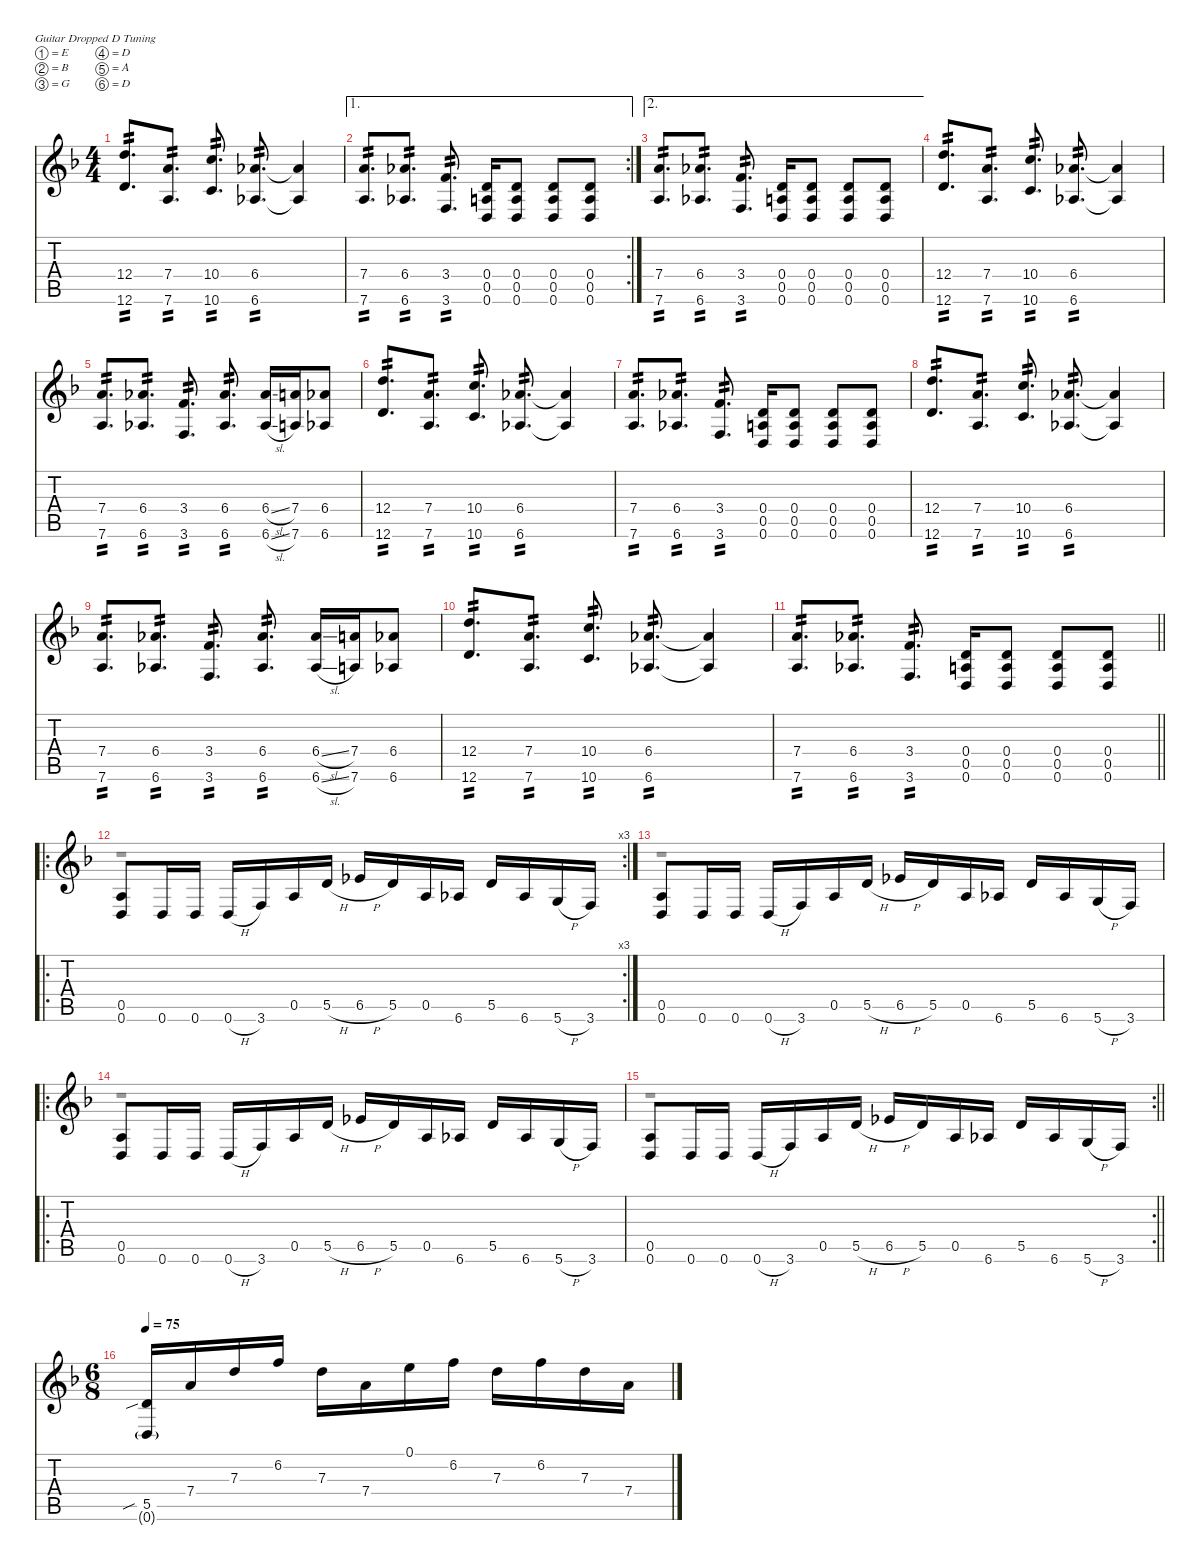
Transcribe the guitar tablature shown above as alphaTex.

\defaultSystemsLayout 4
\hideDynamics
\bracketExtendMode nobrackets
\singleTrackTrackNamePolicy hidden
\multiTrackTrackNamePolicy hidden
\otherSystemsTrackNameOrientation horizontal
\track ("Guitar 1" "Guitar 1") {defaultSystemsLayout 4 mute instrument distortionguitar}
\staff {score tabs}
\tuning (E4 B3 G3 D3 A2 D2)
\voice
\ts (4 4)
\tempo (85 hide)
\clef g2
\ks dminor
(12.4{acc forcenatural} 12.6{acc forcenatural}).8{d tp 2 dy mf beam Up} (7.4{acc forcenatural} 7.6{acc forcenatural}).8{d tp 2 beam Up} (10.4{acc forcenatural} 10.6{acc forcenatural}).8{d tp 2 beam Up} (6.4{acc b} 6.6{acc b}).8{d tp 2 beam Up} (6.4{t acc b} 6.6{t acc b}).4{beam Up} |
\ae 1
\rc 2
\tempo (84 hide)
(7.4{acc forcenatural} 7.6{acc forcenatural}).8{d tp 2 beam Up} (6.4{acc b} 6.6{acc b}).8{d tp 2 beam Up} (3.4{acc forcenatural} 3.6{acc forcenatural}).8{d tp 2 beam Up} (0.4{acc forcenatural} 0.5{acc forcenatural} 0.6{acc forcenatural}).16{beam Up} (0.4{acc forcenatural} 0.5{acc forcenatural} 0.6{acc forcenatural}).8{beam Up} (0.4{acc forcenatural} 0.5{acc forcenatural} 0.6{acc forcenatural}).8{beam Up} (0.4{acc forcenatural} 0.5{acc forcenatural} 0.6{acc forcenatural}).8{beam Up} |
\ae 2
\tempo (85 hide)
(7.4{acc forcenatural} 7.6{acc forcenatural}).8{d tp 2 beam Up} (6.4{acc b} 6.6{acc b}).8{d tp 2 beam Up} (3.4{acc forcenatural} 3.6{acc forcenatural}).8{d tp 2 beam Up} (0.4{acc forcenatural} 0.5{acc forcenatural} 0.6{acc forcenatural}).16{beam Up} (0.4{acc forcenatural} 0.5{acc forcenatural} 0.6{acc forcenatural}).8{beam Up} (0.4{acc forcenatural} 0.5{acc forcenatural} 0.6{acc forcenatural}).8{beam Up} (0.4{acc forcenatural} 0.5{acc forcenatural} 0.6{acc forcenatural}).8{beam Up} |
\tempo (84 0.00625 hide)
(12.4{acc forcenatural} 12.6{acc forcenatural}).8{d tp 2 beam Up} (7.4{acc forcenatural} 7.6{acc forcenatural}).8{d tp 2 beam Up} (10.4{acc forcenatural} 10.6{acc forcenatural}).8{d tp 2 beam Up} (6.4{acc b} 6.6{acc b}).8{d tp 2 beam Up} (6.4{t acc b} 6.6{t acc b}).4{beam Up} |
\tempo (85 0.00625 hide)
(7.4{acc forcenatural} 7.6{acc forcenatural}).8{d tp 2 beam Up} (6.4{acc b} 6.6{acc b}).8{d tp 2 beam Up} (3.4{acc forcenatural} 3.6{acc forcenatural}).8{d tp 2 beam Up} (6.4{acc b} 6.6{acc b}).8{d tp 2 beam Up} (6.4{sl acc b} 6.6{sl acc b}).16{beam Up} (7.4{acc forcenatural} 7.6{acc forcenatural}).16{beam Up} (6.4{acc b} 6.6{acc b}).8{beam Up} |
\tempo (84 0.00625 hide)
(12.4{acc forcenatural} 12.6{acc forcenatural}).8{d tp 2 beam Up} (7.4{acc forcenatural} 7.6{acc forcenatural}).8{d tp 2 beam Up} (10.4{acc forcenatural} 10.6{acc forcenatural}).8{d tp 2 beam Up} (6.4{acc b} 6.6{acc b}).8{d tp 2 beam Up} (6.4{t acc b} 6.6{t acc b}).4{beam Up} |
\tempo (85 hide)
(7.4{acc forcenatural} 7.6{acc forcenatural}).8{d tp 2 beam Up} (6.4{acc b} 6.6{acc b}).8{d tp 2 beam Up} (3.4{acc forcenatural} 3.6{acc forcenatural}).8{d tp 2 beam Up} (0.4{acc forcenatural} 0.5{acc forcenatural} 0.6{acc forcenatural}).16{beam Up} (0.4{acc forcenatural} 0.5{acc forcenatural} 0.6{acc forcenatural}).8{beam Up} (0.4{acc forcenatural} 0.5{acc forcenatural} 0.6{acc forcenatural}).8{beam Up} (0.4{acc forcenatural} 0.5{acc forcenatural} 0.6{acc forcenatural}).8{beam Up} |
\tempo (84 0.00625 hide)
(12.4{acc forcenatural} 12.6{acc forcenatural}).8{d tp 2 dy f beam Up} (7.4{acc forcenatural} 7.6{acc forcenatural}).8{d tp 2 beam Up} (10.4{acc forcenatural} 10.6{acc forcenatural}).8{d tp 2 beam Up} (6.4{acc b} 6.6{acc b}).8{d tp 2 beam Up} (6.4{t acc b} 6.6{t acc b}).4{beam Up} |
\tempo (85 0.00625 hide)
(7.4{acc forcenatural} 7.6{acc forcenatural}).8{d tp 2 beam Up} (6.4{acc b} 6.6{acc b}).8{d tp 2 beam Up} (3.4{acc forcenatural} 3.6{acc forcenatural}).8{d tp 2 beam Up} (6.4{acc b} 6.6{acc b}).8{d tp 2 beam Up} (6.4{sl acc b} 6.6{sl acc b}).16{beam Up} (7.4{acc forcenatural} 7.6{acc forcenatural}).16{beam Up} (6.4{acc b} 6.6{acc b}).8{beam Up} |
\tempo (84 hide)
(12.4{acc forcenatural} 12.6{acc forcenatural}).8{d tp 2 beam Up} (7.4{acc forcenatural} 7.6{acc forcenatural}).8{d tp 2 beam Up} (10.4{acc forcenatural} 10.6{acc forcenatural}).8{d tp 2 beam Up} (6.4{acc b} 6.6{acc b}).8{d tp 2 beam Up} (6.4{t acc b} 6.6{t acc b}).4{beam Up} |
\tempo (85 0.00625 hide)
\barLineRight lightlight
(7.4{acc forcenatural} 7.6{acc forcenatural}).8{d tp 2 beam Up} (6.4{acc b} 6.6{acc b}).8{d tp 2 beam Up} (3.4{acc forcenatural} 3.6{acc forcenatural}).8{d tp 2 beam Up} (0.4{acc forcenatural} 0.5{acc forcenatural} 0.6{acc forcenatural}).16{beam Up} (0.4{acc forcenatural} 0.5{acc forcenatural} 0.6{acc forcenatural}).8{beam Up} (0.4{acc forcenatural} 0.5{acc forcenatural} 0.6{acc forcenatural}).8{beam Up} (0.4{acc forcenatural} 0.5{acc forcenatural} 0.6{acc forcenatural}).8{beam Up} |
\ro
\rc 3
\tempo (84 hide)
(0.5{acc forcenatural} 0.6{acc forcenatural}).8{beam Up} 0.6{acc forcenatural}.16{beam Up} 0.6{acc forcenatural}.16{beam Up} 0.6{h acc forcenatural}.16{beam Up} 3.6{acc forcenatural}.16{beam Up} 0.5{acc forcenatural}.16{beam Up} 5.5{h acc forcenatural}.16{beam Up} 6.5{h acc b}.16{beam Up} 5.5{acc forcenatural}.16{beam Up} 0.5{acc forcenatural}.16{beam Up} 6.6{acc b}.16{beam Up} 5.5{acc forcenatural}.16{beam Up} 6.6{acc b}.16{beam Up} 5.6{h acc forcenatural}.16{beam Up} 3.6{acc forcenatural}.16{beam Up} |
\tempo (85 hide)
(0.5{acc forcenatural} 0.6{acc forcenatural}).8{beam Up} 0.6{acc forcenatural}.16{beam Up} 0.6{acc forcenatural}.16{beam Up} 0.6{h acc forcenatural}.16{beam Up} 3.6{acc forcenatural}.16{beam Up} 0.5{acc forcenatural}.16{beam Up} 5.5{h acc forcenatural}.16{beam Up} 6.5{h acc b}.16{beam Up} 5.5{acc forcenatural}.16{beam Up} 0.5{acc forcenatural}.16{beam Up} 6.6{acc b}.16{beam Up} 5.5{acc forcenatural}.16{beam Up} 6.6{acc b}.16{beam Up} 5.6{h acc forcenatural}.16{beam Up} 3.6{acc forcenatural}.16{beam Up} |
\ro
\tempo (84 hide)
(0.5{acc forcenatural} 0.6{acc forcenatural}).8{beam Up} 0.6{acc forcenatural}.16{beam Up} 0.6{acc forcenatural}.16{beam Up} 0.6{h acc forcenatural}.16{beam Up} 3.6{acc forcenatural}.16{beam Up} 0.5{acc forcenatural}.16{beam Up} 5.5{h acc forcenatural}.16{beam Up} 6.5{h acc b}.16{beam Up} 5.5{acc forcenatural}.16{beam Up} 0.5{acc forcenatural}.16{beam Up} 6.6{acc b}.16{beam Up} 5.5{acc forcenatural}.16{beam Up} 6.6{acc b}.16{beam Up} 5.6{h acc forcenatural}.16{beam Up} 3.6{acc forcenatural}.16{beam Up} |
\rc 2
\tempo (85 hide)
\barLineRight lightlight
(0.5{acc forcenatural} 0.6{acc forcenatural}).8{beam Up} 0.6{acc forcenatural}.16{beam Up} 0.6{acc forcenatural}.16{beam Up} 0.6{h acc forcenatural}.16{beam Up} 3.6{acc forcenatural}.16{beam Up} 0.5{acc forcenatural}.16{beam Up} 5.5{h acc forcenatural}.16{beam Up} 6.5{h acc b}.16{beam Up} 5.5{acc forcenatural}.16{beam Up} 0.5{acc forcenatural}.16{beam Up} 6.6{acc b}.16{beam Up} 5.5{acc forcenatural}.16{beam Up} 6.6{acc b}.16{beam Up} 5.6{h acc forcenatural}.16{beam Up} 3.6{acc forcenatural}.16{beam Up} |
\ts (6 8)
\beaming (8 2 2 2 2)
\tempo 75
(5.5{sib acc forcenatural} 0.6{g acc forcenatural}).16{dy mp instrument acousticguitarsteel beam Up} 7.4{acc forcenatural}.16{beam Up} 7.3{acc forcenatural}.16{beam Up} 6.2{acc forcenatural}.16{beam Up} 7.3{acc forcenatural}.16{beam Down} 7.4{acc forcenatural}.16{beam Down} 0.1{acc forcenatural}.16{beam Down} 6.2{acc forcenatural}.16{beam Down} 7.3{acc forcenatural}.16{beam Down} 6.2{acc forcenatural}.16{beam Down} 7.3{acc forcenatural}.16{beam Down} 7.4{acc forcenatural}.16{beam Down}
\voice
\clef g2
\ottava regular
\simile none
\ks dminor
|
|
|
|
|
|
|
|
|
|
\barLineRight lightlight
|
r.1{beam Down} |
r.1{beam Down} |
r.1{beam Down} |
\barLineRight lightlight
r.1{beam Down} |
